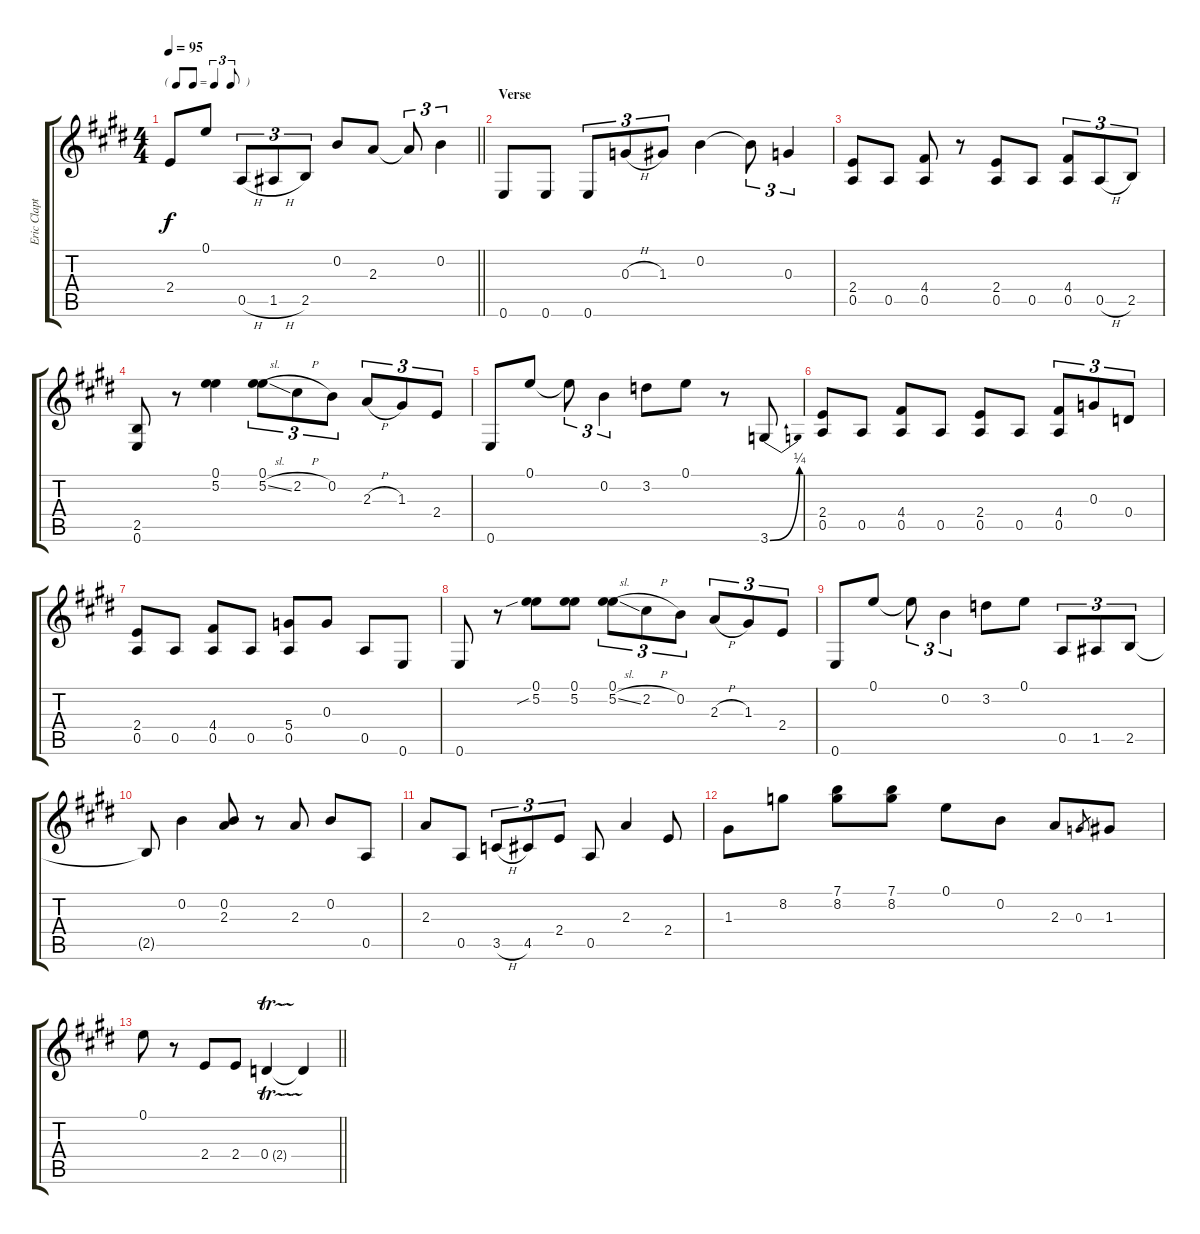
\track ("Eric Clapton Guitar " "Eric Clapt") {instrument distortionguitar}
\staff {score tabs}
\tuning (E4 B3 G3 D3 A2 E2) {hide}
\ts (4 4)
\tf triplet8th
\tempo 95
\clef g2
\barLineRight lightlight
\ks e
2.4{t}.8{dy f} 0.1.8 0.5{h}.8{tu (3 2)} 1.5{h}.8{tu (3 2)} 2.5.8{tu (3 2)} 0.2.8 2.3.8 2.3{t}.8{tu (3 2)} 0.2.4{tu (3 2)} |
\section ("" "Verse")
0.6.8 0.6.8 0.6.8{tu (3 2)} 0.3{h}.8{tu (3 2)} 1.3.8{tu (3 2)} 0.2.4 0.2{t}.8{tu (3 2)} 0.3.4{tu (3 2)} |
(2.4 0.5).8 0.5.8 (4.4 0.5).8 r.8 (2.4 0.5).8 0.5.8 (4.4 0.5).8{tu (3 2)} 0.5{h}.8{tu (3 2)} 2.5.8{tu (3 2)} |
(2.5 0.6).8 r.8 (0.1 5.2).4 (0.1 5.2{sl}).8{tu (3 2)} 2.2{h}.8{tu (3 2)} 0.2.8{tu (3 2)} 2.3{h}.8{tu (3 2)} 1.3.8{tu (3 2)} 2.4.8{tu (3 2)} |
0.6.8 0.1.8 0.1{t}.8{tu (3 2)} 0.2.4{tu (3 2)} 3.2.8 0.1.8 r.8 3.6{be (bend 0 0 60 1)}.8 |
(2.4 0.5).8 0.5.8 (4.4 0.5).8 0.5.8 (2.4 0.5).8 0.5.8 (4.4 0.5).8{tu (3 2)} 0.3.8{tu (3 2)} 0.4.8{tu (3 2)} |
(2.4 0.5).8 0.5.8 (4.4 0.5).8 0.5.8 (5.4 0.5).8 0.3.8 0.5.8 0.6.8 |
0.6.8 r.8 (0.1 5.2{sib}).8 (0.1 5.2).8 (0.1 5.2{sl}).8{tu (3 2)} 2.2{h}.8{tu (3 2)} 0.2.8{tu (3 2)} 2.3{h}.8{tu (3 2)} 1.3.8{tu (3 2)} 2.4.8{tu (3 2)} |
0.6.8 0.1.8 0.1{t}.8{tu (3 2)} 0.2.4{tu (3 2)} 3.2.8 0.1.8 0.5.8{tu (3 2)} 1.5.8{tu (3 2)} 2.5.8{tu (3 2)} |
2.5{t}.8 0.2.4 (0.2 2.3).8 r.8 2.3.8 0.2.8 0.5.8 |
2.3.8 0.5.8 3.5{h}.8{tu (3 2)} 4.5.8{tu (3 2)} 2.4.8{tu (3 2)} 0.5.8 2.3.4 2.4.8 |
1.3.8 8.2.8 (7.1 8.2).8 (7.1 8.2).8 0.1.8 0.2.8 2.3.8 0.3.8{gr} 1.3.8 |
\barLineRight lightlight
0.1.8 r.8 2.4.8 2.4.8 0.4{tr (2 32)}.4 0.4{t}.4
